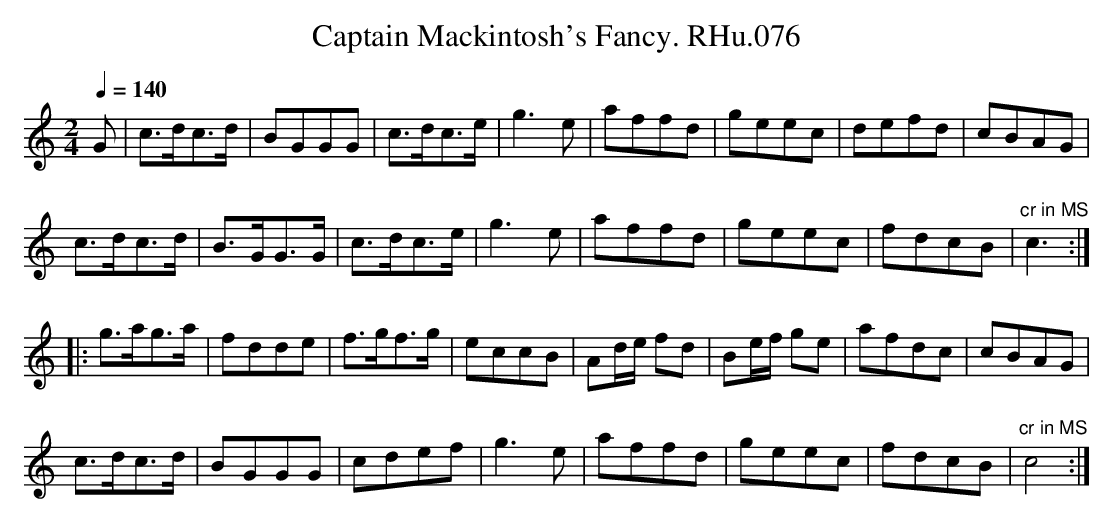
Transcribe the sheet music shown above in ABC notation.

X:1
T:Captain Mackintosh's Fancy. RHu.076
M:2/4
L:1/8
Q:1/4=140
K:C major
G|c>dc>d|BGGG|c>dc>e|g3e|affd|geec|defd|cBAG|!
c>dc>d|B>GG>G|c>dc>e|g3e|affd|geec|fdcB|"cr in MS"c3::!
g>ag>a|fdde|f>gf>g|eccB|Ad/e/ fd|Be/f/ ge|afdc|cBAG|!
c>dc>d|BGGG|cdef|g3e|affd|geec|fdcB|"cr in MS"c4:|
